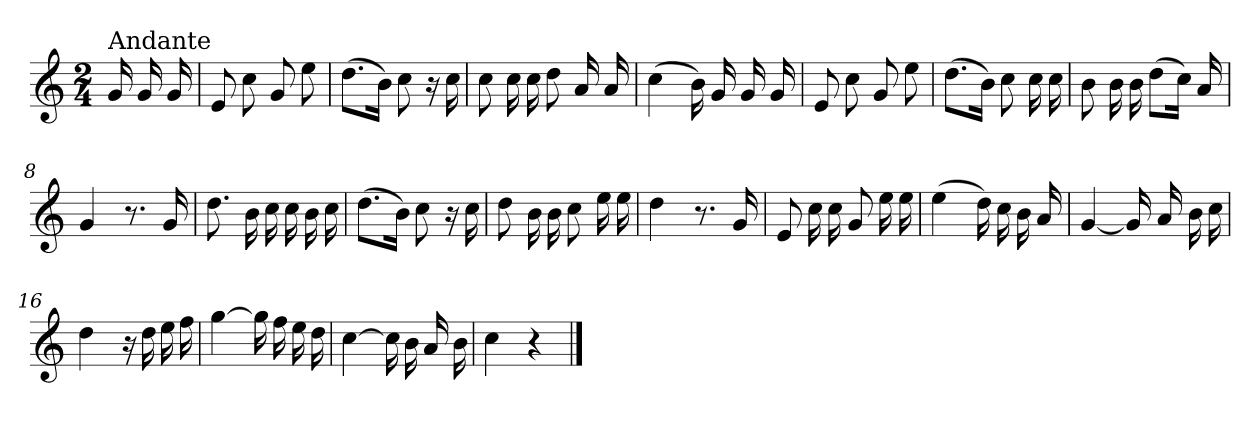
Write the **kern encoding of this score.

**kern
*part1
*staff1
*clefG2
*k[]
*C:
*M2/4
=
!LO:TX:a:t=Andante
16g/
16g/
16g/
=1
8e/
8cc\
8g/
8ee\
=2
(>8.dd\L
16b\Jk)
8cc\
16r
16cc\
=3
8cc\
16cc\
16cc\
8dd\
16a/
16a/
=4
(>4cc\
16b\)
16g/
16g/
16g/
=5
8e/
8cc\
8g/
8ee\
=6
(>8.dd\L
16b\Jk)
8cc\
16cc\
16cc\
!!LO:LB:g=z
=7
8b\
16b\
16b\
(>8dd\L
16cc\Jk)
16a/
=8
4g/
8.r
16g/
=9
8.dd\
16b\
16cc\
16cc\
16b\
16cc\
=10
(>8.dd\L
16b\Jk)
8cc\
16r
16cc\
=11
8dd\
16b\
16b\
8cc\
16ee\
16ee\
=12
4dd\
8.r
16g/
=13
8e/
16cc\
16cc\
8g/
16ee\
16ee\
!!LO:LB:g=z
=14
(>4ee\
16dd\)
16cc\
16b\
16a/
=15
[4g/
16g/]
16a/
16b\
16cc\
=16
4dd\
16r
16dd\
16ee\
16ff\
=17
[4gg\
16gg\]
16ff\
16ee\
16dd\
=18
[4cc\
16cc\]
16b\
16a/
16b\
=19
4cc\
4r
==
*-
